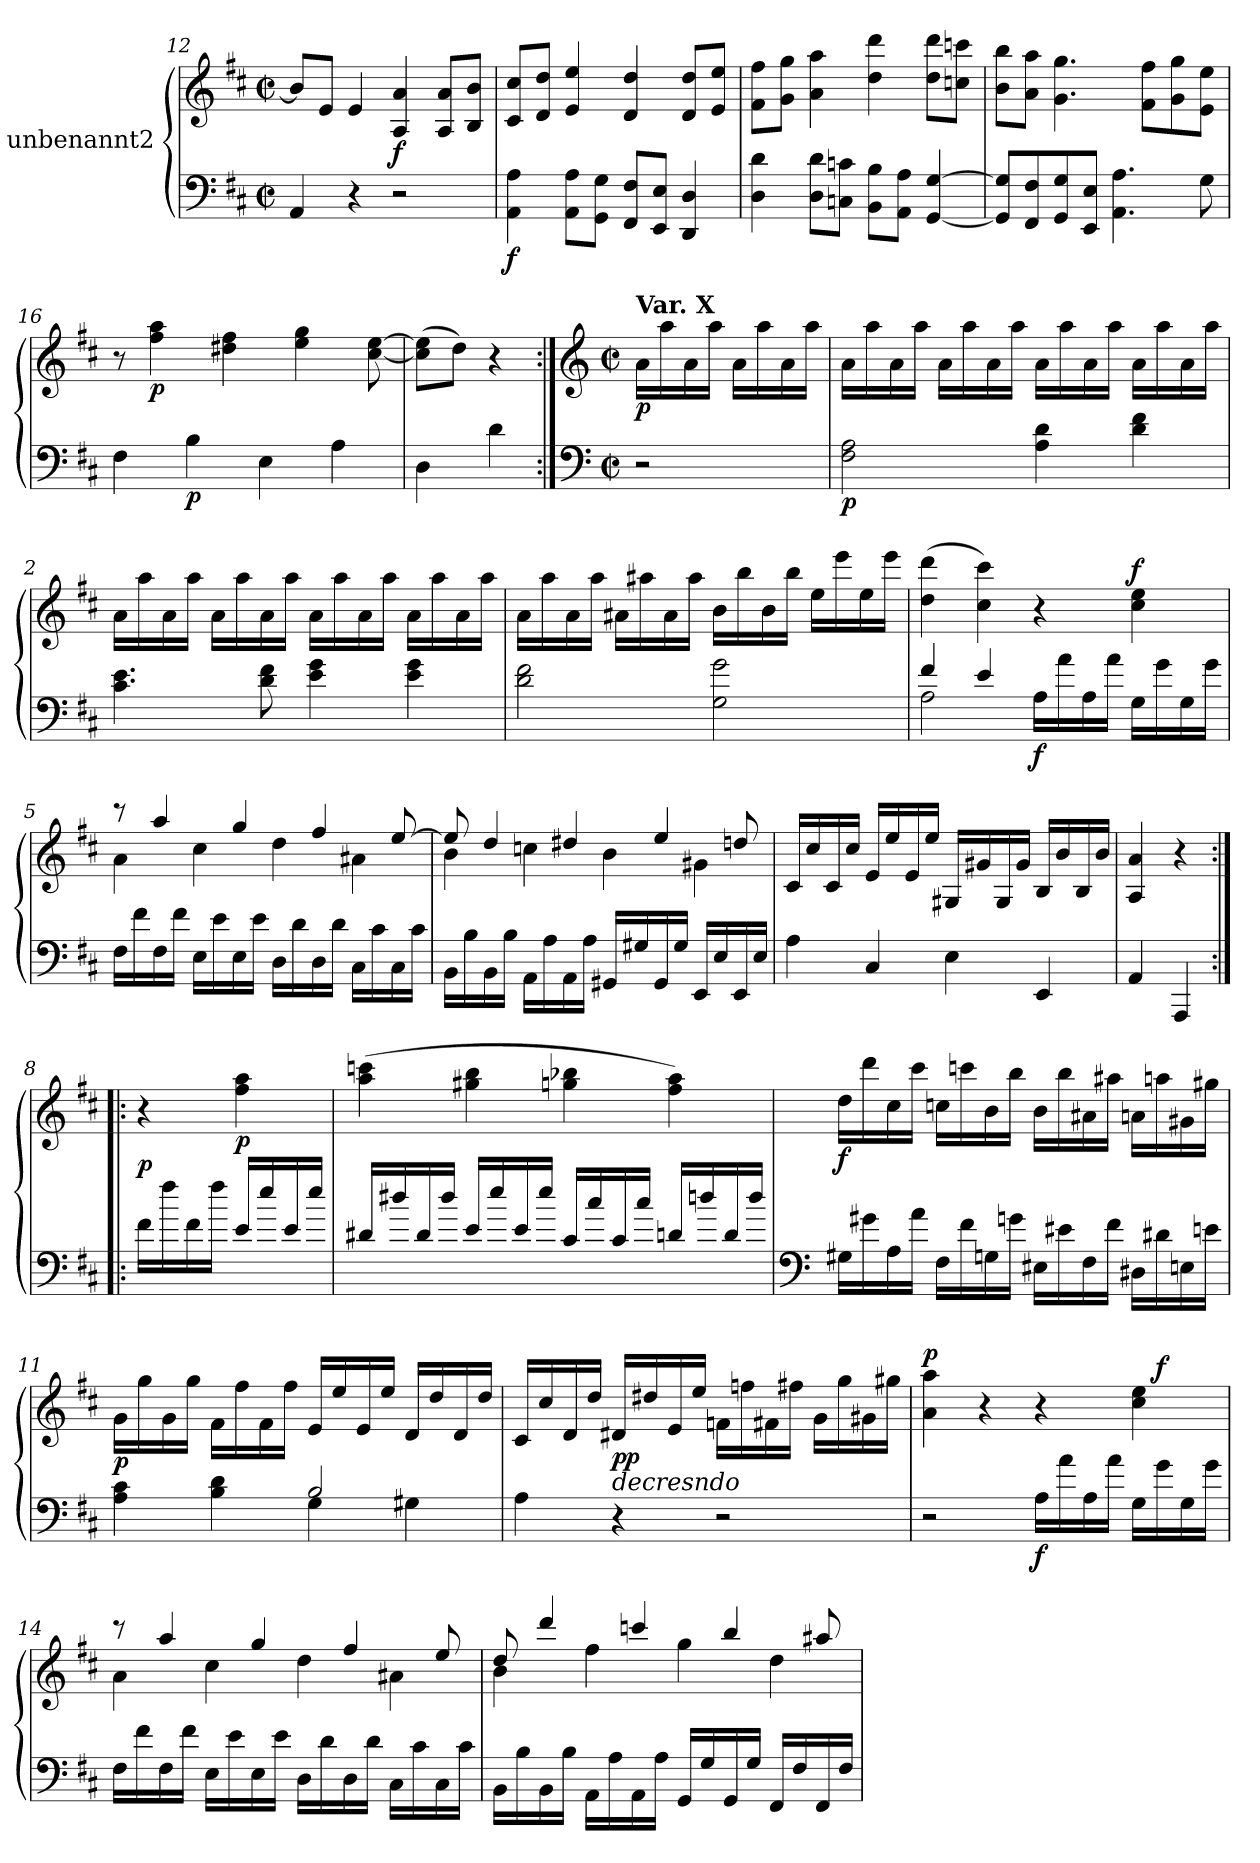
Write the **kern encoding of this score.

**kern	**kern	**dynam
*part1	*part1	*part1
*staff2	*staff1	*staff1/2
*I"unbenannt2	*	*
*clefF4	*clefG2	*
*k[f#c#]	*k[f#c#]	*
*M2/2	*M2/2	*
*met(c|)	*met(c|)	*
=12	=12	=12
4AA/	8b/L]	.
.	8e/J	.
4r	4e/	.
!	!	!LO:DY:b
2r	4A/ 4a/	f
.	8A/ 8a/L	.
.	8B/ 8b/J	.
=13	=13	=13
!	!	!LO:DY:b=2
4AA\ 4A\	8c#/ 8cc#/L	f
.	8d/ 8dd/J	.
8AA\ 8A\L	4e/ 4ee/	.
8GG\ 8G\J	.	.
8FF#/ 8F#/L	4d/ 4dd/	.
8EE/ 8E/J	.	.
4DD/ 4D/	8d/ 8dd/L	.
.	8e/ 8ee/J	.
=14	=14	=14
4D\ 4d\	8f#\ 8ff#\L	.
.	8g\ 8gg\J	.
8D\ 8d\L	4a\ 4aa\	.
8Cn\ 8cn\J	.	.
8BB\ 8B\L	4dd\ 4ddd\	.
8AA\ 8A\J	.	.
[4GG/ [4G/	8dd\ 8ddd\L	.
.	8ccn\ 8cccn\J	.
=15	=15	=15
8GG/] 8G/]L	8b\ 8bb\L	.
8FF#/ 8F#/	8a\ 8aa\J	.
8GG/ 8G/	4.g\ 4.gg\	.
8EE/ 8E/J	.	.
4.AA\ 4.A\	.	.
.	8f#\ 8ff#\L	.
.	8g\ 8gg\	.
8G\	8e\ 8ee\J	.
=16	=16	=16
4F#\	8r	.
!	!	!LO:DY:b
.	4ff#\ 4aa\	p
!	!	!LO:DY:b=2
4B\	.	p
.	4dd#X\ 4ff#\	.
4E\	.	.
.	4ee\ 4gg\	.
4A\	.	.
.	[8cc#\ [8ee\	.
=17	=17	=17
4D\	(>8cc#\] 8ee\]L	.
.	8dd\J)	.
4d\	4r	.
=:|!	=:|!	=:|!
*clefF4	*clefG2	*
*M2/2	*M2/2	*
*met(c|)	*met(c|)	*
!	!LO:TX:a:B:t=Var. X	!
!	!	!LO:DY:b
2r	16a\LL	p
.	16aa\	.
.	16a\	.
.	16aa\JJ	.
.	16a\LL	.
.	16aa\	.
.	16a\	.
.	16aa\JJ	.
=1	=1	=1
!	!	!LO:DY:b=2
2F#\ 2A\	16a\LL	p
.	16aa\	.
.	16a\	.
.	16aa\JJ	.
.	16a\LL	.
.	16aa\	.
.	16a\	.
.	16aa\JJ	.
4A\ 4d\	16a\LL	.
.	16aa\	.
.	16a\	.
.	16aa\JJ	.
4d\ 4f#\	16a\LL	.
.	16aa\	.
.	16a\	.
.	16aa\JJ	.
=2	=2	=2
4.c#\ 4.e\	16a\LL	.
.	16aa\	.
.	16a\	.
.	16aa\JJ	.
.	16a\LL	.
.	16aa\	.
8d\ 8f#\	16a\	.
.	16aa\JJ	.
4e\ 4g\	16a\LL	.
.	16aa\	.
.	16a\	.
.	16aa\JJ	.
4e\ 4g\	16a\LL	.
.	16aa\	.
.	16a\	.
.	16aa\JJ	.
=3	=3	=3
2d\ 2f#\	16a\LL	.
.	16aa\	.
.	16a\	.
.	16aa\JJ	.
.	16a#X\LL	.
.	16aa#X\	.
.	16a#\	.
.	16aa#\JJ	.
2G\ 2g\	16b\LL	.
.	16bb\	.
.	16b\	.
.	16bb\JJ	.
.	16ee\LL	.
.	16eee\	.
.	16ee\	.
.	16eee\JJ	.
=4	=4	=4
*^	*	*
4f#/	2A\	(>4dd\ 4ddd\	.
4e/	.	4cc#\ 4ccc#\)	.
!	!	!	!LO:DY:b=2
16A\LL	2ryy	4r	f
16a\	.	.	.
16A\	.	.	.
16a\JJ	.	.	.
!	!	!	!LO:DY:a
16G\LL	.	4cc#\ 4ee\	f
16g\	.	.	.
16G\	.	.	.
16g\JJ	.	.	.
*v	*v	*	*
=5	=5	=5
*	*^	*
16F#\LL	8r	4a\	.
16f#\	.	.	.
16F#\	4aa/	.	.
16f#\JJ	.	.	.
16E\LL	.	4cc#\	.
16e\	.	.	.
16E\	4gg/	.	.
16e\JJ	.	.	.
16D\LL	.	4dd\	.
16d\	.	.	.
16D\	4ff#/	.	.
16d\JJ	.	.	.
16C#\LL	.	4a#X\	.
16c#\	.	.	.
16C#\	[8ee/	.	.
16c#\JJ	.	.	.
=6	=6	=6	=6
16BB\LL	8ee/]	4b\	.
16B\	.	.	.
16BB\	4dd/	.	.
16B\JJ	.	.	.
16AA\LL	.	4ccn\	.
16A\	.	.	.
16AA\	4dd#X/	.	.
16A\JJ	.	.	.
16GG#X/LL	.	4b\	.
16G#X/	.	.	.
16GG#/	4ee/	.	.
16G#/JJ	.	.	.
16EE/LL	.	4g#X\	.
16E/	.	.	.
16EE/	8ddn/	.	.
16E/JJ	.	.	.
*	*v	*v	*
=7	=7	=7
4A\	16c#/LL	.
.	16cc#/	.
.	16c#/	.
.	16cc#/JJ	.
4C#/	16e/LL	.
.	16ee/	.
.	16e/	.
.	16ee/JJ	.
4E\	16G#X/LL	.
.	16g#X/	.
.	16G#/	.
.	16g#/JJ	.
4EE/	16B/LL	.
.	16b/	.
.	16B/	.
.	16b/JJ	.
=8	=8	=8
4AA/	4A/ 4a/	.
4AAA/	4r	.
=8X1:|!|:	=8X1:|!|:	=8X1:|!|:
!	!	!LO:DY:a=2
16f#\LL	4r	p
16ff#\	.	.
16f#\	.	.
16ff#\JJ	.	.
!	!	!LO:DY:b
16e/LL	4ff#\ 4aa\	p
16ee/	.	.
16e/	.	.
16ee/JJ	.	.
=9	=9	=9
16d#X/LL	(>4aa\ 4cccn\	.
16dd#X/	.	.
16d#/	.	.
16dd#/JJ	.	.
16e/LL	4gg#X\ 4bb\	.
16ee/	.	.
16e/	.	.
16ee/JJ	.	.
16c#/LL	4ggn\ 4bb-X\	.
16cc#/	.	.
16c#/	.	.
16cc#/JJ	.	.
16dn/LL	4ff#\ 4aa\)	.
16ddn/	.	.
16d/	.	.
16dd/JJ	.	.
=10	=10	=10
*clefF4	*	*
!	!	!LO:DY:b
16G#X\LL	16dd\LL	f
16g#X\	16ddd\	.
16A\	16cc#\	.
16a\JJ	16ccc#\JJ	.
16F#\LL	16ccn\LL	.
16f#\	16cccn\	.
16Gn\	16b\	.
16gn\JJ	16bb\JJ	.
16E#X\LL	16b\LL	.
16e#X\	16bb\	.
16F#\	16a#X\	.
16f#\JJ	16aa#X\JJ	.
16D#X\LL	16an\LL	.
16d#X\	16aan\	.
16En\	16g#X\	.
16en\JJ	16gg#X\JJ	.
=11	=11	=11
*^	*	*
!	!	!	!LO:DY:b
4A\ 4c#\	2ryy	16g\LL	p
.	.	16gg\	.
.	.	16g\	.
.	.	16gg\JJ	.
4B\ 4d\	.	16f#\LL	.
.	.	16ff#\	.
.	.	16f#\	.
.	.	16ff#\JJ	.
2B/	4G\	16e/LL	.
.	.	16ee/	.
.	.	16e/	.
.	.	16ee/JJ	.
.	4G#X\	16d/LL	.
.	.	16dd/	.
.	.	16d/	.
.	.	16dd/JJ	.
*v	*v	*	*
=12	=12	=12
4A\	16c#/LL	.
.	16cc#/	.
.	16d/	.
.	16dd/JJ	.
!	!LO:TX:b:i:t=decresndo	!
!	!	!LO:DY:b
4r	16d#X/LL	pp
.	16dd#X/	.
.	16e/	.
.	16ee/JJ	.
2r	16fn\LL	.
.	16ffn\	.
.	16f#X\	.
.	16ff#X\JJ	.
.	16g\LL	.
.	16gg\	.
.	16g#X\	.
.	16gg#X\JJ	.
=13	=13	=13
!	!	!LO:DY:a
*	*^	*
2r	4a\ 4aa\	2ryy	p
.	4r	.	.
!	!	!	!LO:DY:b=2
16A\LL	4r	4ryy	f
16a\	.	.	.
16A\	.	.	.
16a\JJ	.	.	.
16G\LL	4cc#\ 4ee\	16ryy	.
!	!	!	!LO:DY:a
16g\	.	8.ryy	f
16G\	.	.	.
16g\JJ	.	.	.
=14	=14	=14	=14
16F#\LL	8r	4a\	.
16f#\	.	.	.
16F#\	4aa/	.	.
16f#\JJ	.	.	.
16E\LL	.	4cc#\	.
16e\	.	.	.
16E\	4gg/	.	.
16e\JJ	.	.	.
16D\LL	.	4dd\	.
16d\	.	.	.
16D\	4ff#/	.	.
16d\JJ	.	.	.
16C#\LL	.	4a#X\	.
16c#\	.	.	.
16C#\	8ee/	.	.
16c#\JJ	.	.	.
=15	=15	=15	=15
16BB\LL	8dd/	4b\	.
16B\	.	.	.
16BB\	4ddd/	.	.
16B\JJ	.	.	.
16AA\LL	.	4ff#\	.
16A\	.	.	.
16AA\	4cccn/	.	.
16A\JJ	.	.	.
16GG/LL	.	4gg\	.
16G/	.	.	.
16GG/	4bb/	.	.
16G/JJ	.	.	.
16FF#/LL	.	4dd\	.
16F#/	.	.	.
16FF#/	8aa#X/	.	.
16F#/JJ	.	.	.
*	*v	*v	*
=	=	=
*-	*-	*-
